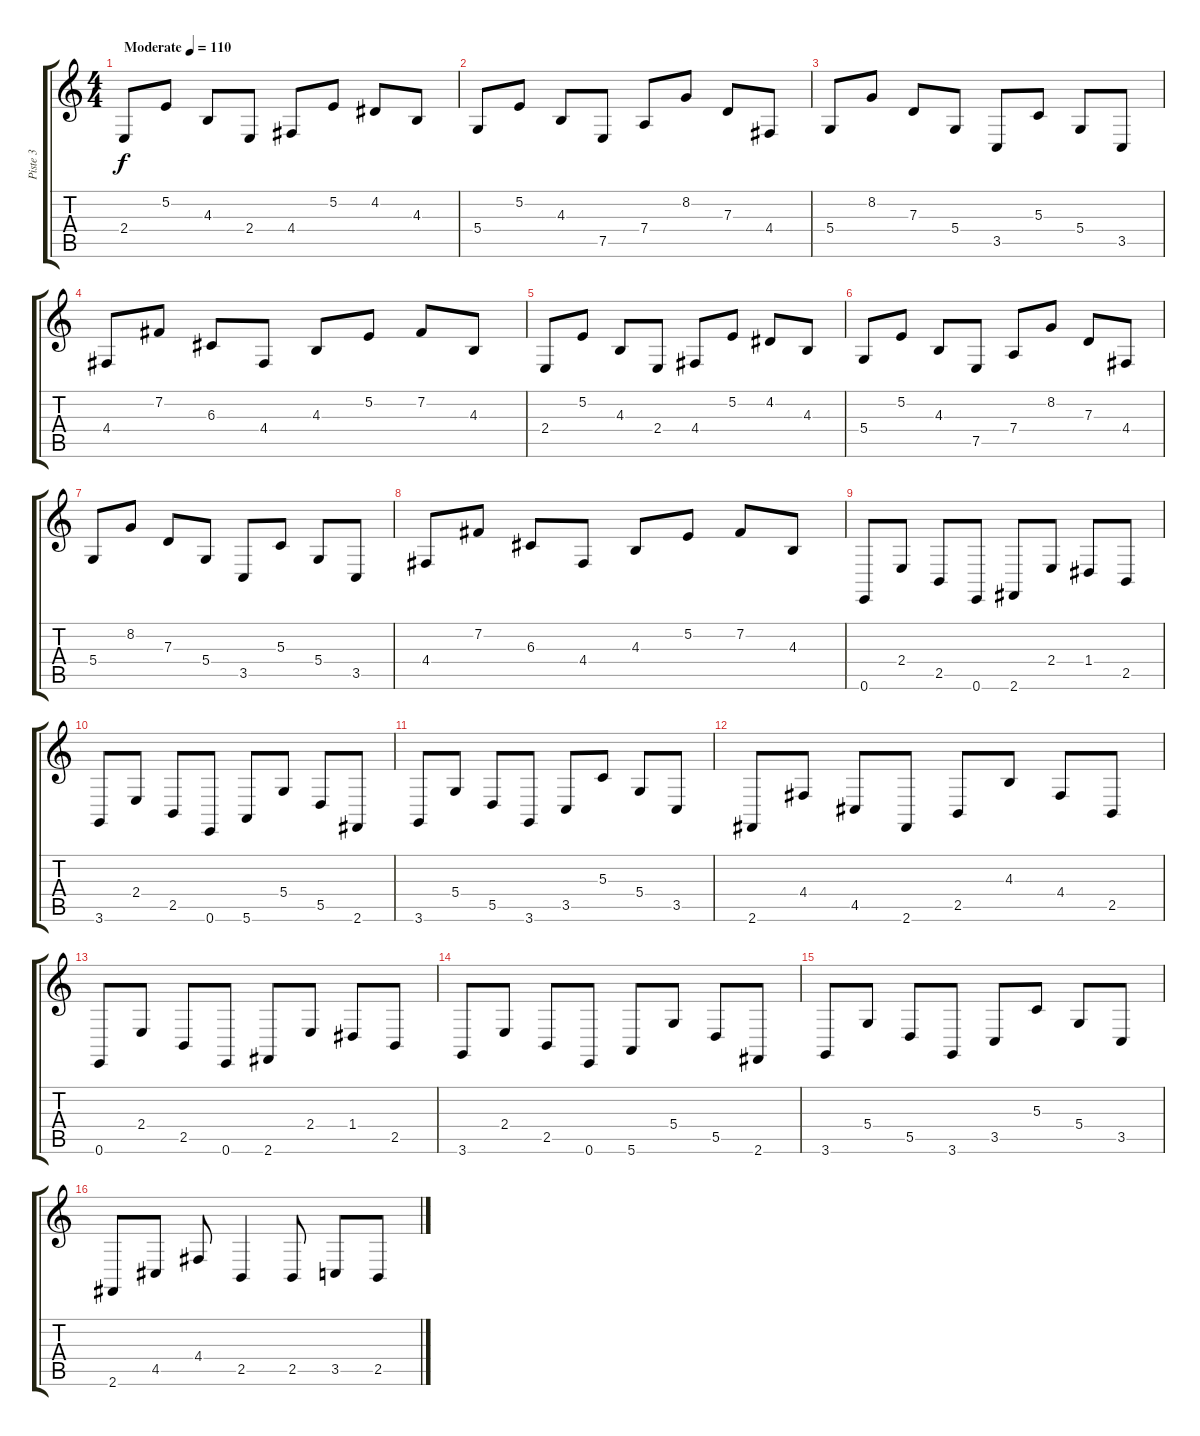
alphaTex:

\track ("Piste 3" "Piste 3") {instrument orchestralharp}
\staff {score tabs}
\tuning (E4 B3 G3 D3 A2 E2) {hide}
\ts (4 4)
\tempo (110 "Moderate")
\clef g2
\ks c
2.4.8{dy f instrument orchestralharp} 5.2.8 4.3.8 2.4.8 4.4.8 5.2.8 4.2.8 4.3.8 |
5.4.8 5.2.8 4.3.8 7.5.8 7.4.8 8.2.8 7.3.8 4.4.8 |
5.4.8 8.2.8 7.3.8 5.4.8 3.5.8 5.3.8 5.4.8 3.5.8 |
4.4.8 7.2.8 6.3.8 4.4.8 4.3.8 5.2.8 7.2.8 4.3.8 |
2.4.8 5.2.8 4.3.8 2.4.8 4.4.8 5.2.8 4.2.8 4.3.8 |
5.4.8 5.2.8 4.3.8 7.5.8 7.4.8 8.2.8 7.3.8 4.4.8 |
5.4.8 8.2.8 7.3.8 5.4.8 3.5.8 5.3.8 5.4.8 3.5.8 |
4.4.8 7.2.8 6.3.8 4.4.8 4.3.8 5.2.8 7.2.8 4.3.8 |
0.6.8 2.4.8 2.5.8 0.6.8 2.6.8 2.4.8 1.4.8 2.5.8 |
3.6.8 2.4.8 2.5.8 0.6.8 5.6.8 5.4.8 5.5.8 2.6.8 |
3.6.8 5.4.8 5.5.8 3.6.8 3.5.8 5.3.8 5.4.8 3.5.8 |
2.6.8 4.4.8 4.5.8 2.6.8 2.5.8 4.3.8 4.4.8 2.5.8 |
0.6.8 2.4.8 2.5.8 0.6.8 2.6.8 2.4.8 1.4.8 2.5.8 |
3.6.8 2.4.8 2.5.8 0.6.8 5.6.8 5.4.8 5.5.8 2.6.8 |
3.6.8 5.4.8 5.5.8 3.6.8 3.5.8 5.3.8 5.4.8 3.5.8 |
2.6.8 4.5.8 4.4.8 2.5.4 2.5.8 3.5.8 2.5.8
